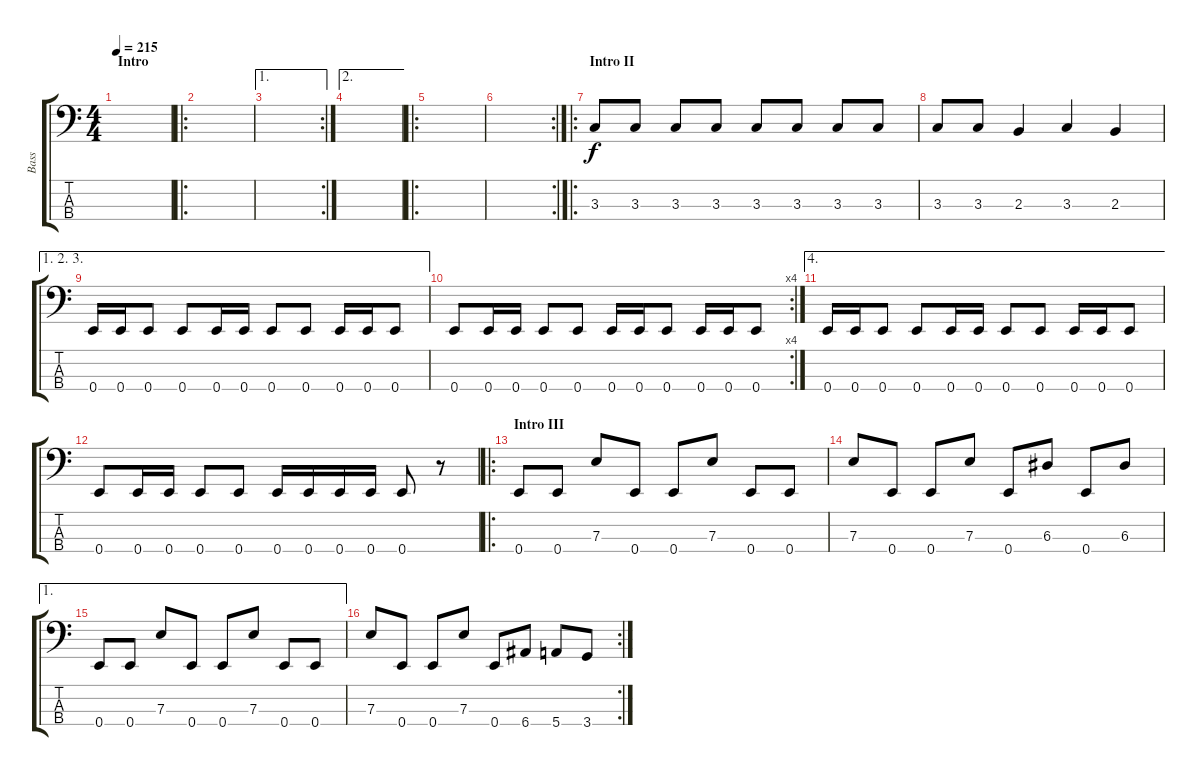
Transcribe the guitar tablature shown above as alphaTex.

\track ("Bass" "Bass") {instrument electricbasspick}
\staff {score tabs}
\tuning (G2 D2 A1 E1) {hide}
\ts (4 4)
\section ("" "Intro")
\tempo 215
\clef f4
\ks c
|
\ro
|
\ae 1
\rc 2
|
\ae 2
|
\ro
|
\rc 2
|
\ro
\section ("" "Intro II")
3.3.8 3.3.8 3.3.8 3.3.8 3.3.8 3.3.8 3.3.8 3.3.8 |
3.3.8 3.3.8 2.3.4 3.3.4 2.3.4 |
\ae (1 2 3)
0.4.16 0.4.16 0.4.8 0.4.8 0.4.16 0.4.16 0.4.8 0.4.8 0.4.16 0.4.16 0.4.8 |
\rc 4
0.4.8 0.4.16 0.4.16 0.4.8 0.4.8 0.4.16 0.4.16 0.4.8 0.4.16 0.4.16 0.4.8 |
\ae 4
0.4.16 0.4.16 0.4.8 0.4.8 0.4.16 0.4.16 0.4.8 0.4.8 0.4.16 0.4.16 0.4.8 |
0.4.8 0.4.16 0.4.16 0.4.8 0.4.8 0.4.16 0.4.16 0.4.16 0.4.16 0.4.8 r.8 |
\ro
\section ("" "Intro III")
0.4.8 0.4.8 7.3.8 0.4.8 0.4.8 7.3.8 0.4.8 0.4.8 |
7.3.8 0.4.8 0.4.8 7.3.8 0.4.8 6.3.8 0.4.8 6.3.8 |
\ae 1
0.4.8 0.4.8 7.3.8 0.4.8 0.4.8 7.3.8 0.4.8 0.4.8 |
\rc 2
7.3.8 0.4.8 0.4.8 7.3.8 0.4.8 6.4.8 5.4.8 3.4.8
